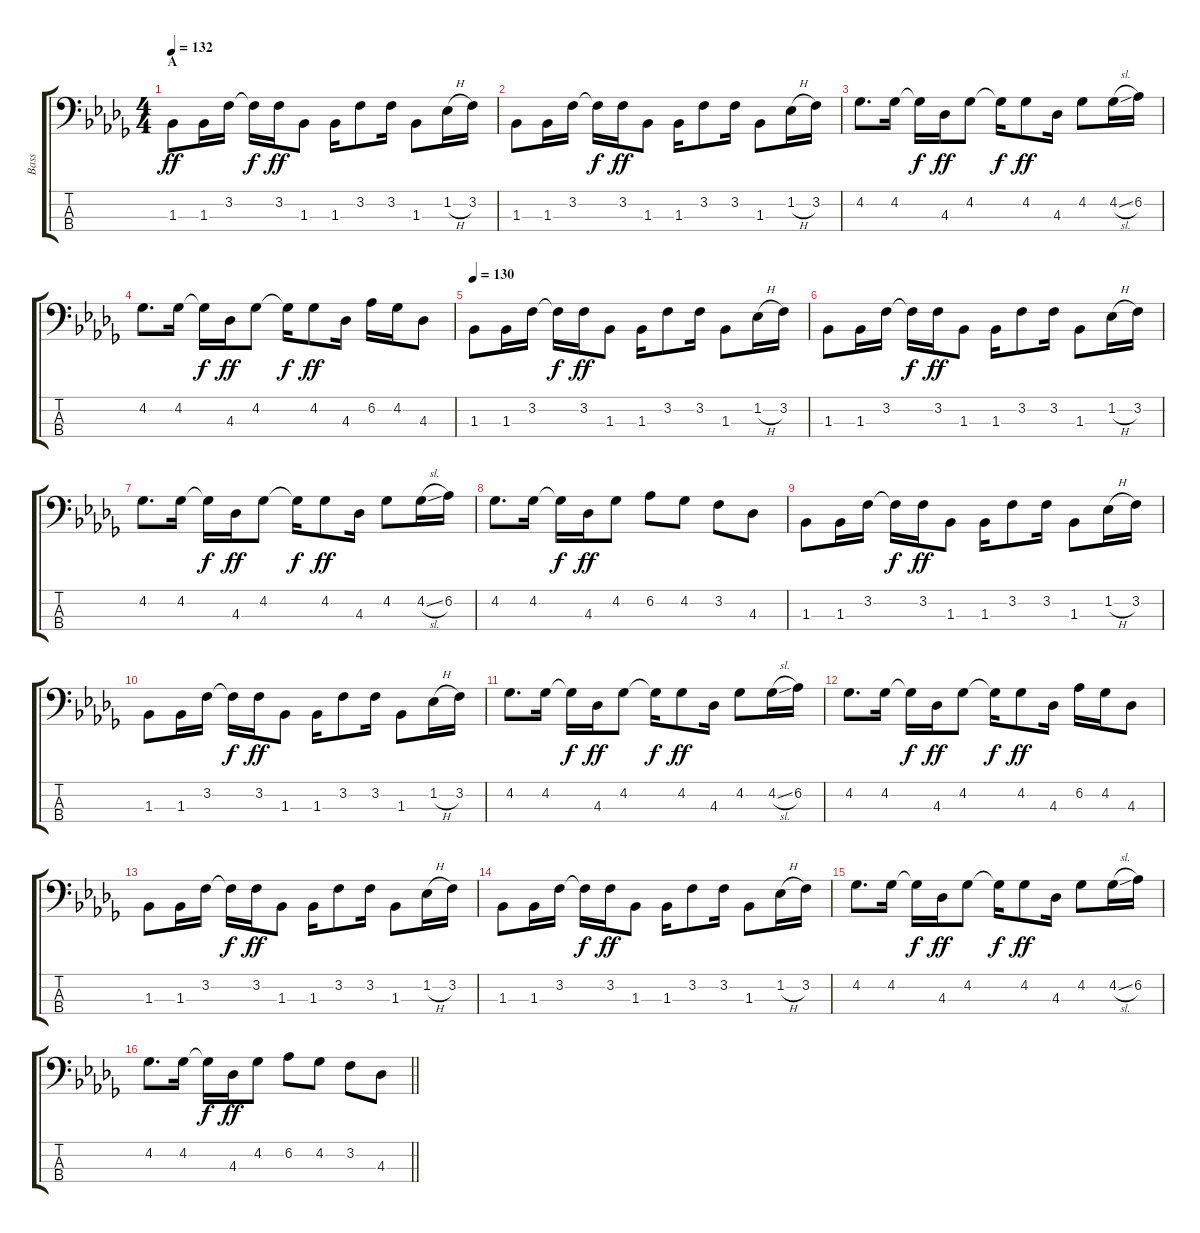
\track ("Bass" "Bass") {instrument electricbassfinger}
\staff {score tabs}
\tuning (G2 D2 A1 E1) {hide}
\ts (4 4)
\section ("" "A")
\tempo 132
\clef f4
\ks db
1.3.8{dy ff} 1.3.16 3.2.16 3.2{t}.16{dy f} 3.2.16{dy ff} 1.3.8 1.3.16 3.2.8 3.2.16 1.3.8 1.2{h}.16 3.2.16 |
1.3.8 1.3.16 3.2.16 3.2{t}.16{dy f} 3.2.16{dy ff} 1.3.8 1.3.16 3.2.8 3.2.16 1.3.8 1.2{h}.16 3.2.16 |
4.2.8{d} 4.2.16 4.2{t}.16{dy f} 4.3.16{dy ff} 4.2.8 4.2{t}.16{dy f} 4.2.8{dy ff} 4.3.16 4.2.8 4.2{sl}.16 6.2.16 |
4.2.8{d} 4.2.16 4.2{t}.16{dy f} 4.3.16{dy ff} 4.2.8 4.2{t}.16{dy f} 4.2.8{dy ff} 4.3.16 6.2.16 4.2.16 4.3.8 |
\tempo 130
1.3.8 1.3.16 3.2.16 3.2{t}.16{dy f} 3.2.16{dy ff} 1.3.8 1.3.16 3.2.8 3.2.16 1.3.8 1.2{h}.16 3.2.16 |
1.3.8 1.3.16 3.2.16 3.2{t}.16{dy f} 3.2.16{dy ff} 1.3.8 1.3.16 3.2.8 3.2.16 1.3.8 1.2{h}.16 3.2.16 |
4.2.8{d} 4.2.16 4.2{t}.16{dy f} 4.3.16{dy ff} 4.2.8 4.2{t}.16{dy f} 4.2.8{dy ff} 4.3.16 4.2.8 4.2{sl}.16 6.2.16 |
4.2.8{d} 4.2.16 4.2{t}.16{dy f} 4.3.16{dy ff} 4.2.8 6.2.8 4.2.8 3.2.8 4.3.8 |
1.3.8 1.3.16 3.2.16 3.2{t}.16{dy f} 3.2.16{dy ff} 1.3.8 1.3.16 3.2.8 3.2.16 1.3.8 1.2{h}.16 3.2.16 |
1.3.8 1.3.16 3.2.16 3.2{t}.16{dy f} 3.2.16{dy ff} 1.3.8 1.3.16 3.2.8 3.2.16 1.3.8 1.2{h}.16 3.2.16 |
4.2.8{d} 4.2.16 4.2{t}.16{dy f} 4.3.16{dy ff} 4.2.8 4.2{t}.16{dy f} 4.2.8{dy ff} 4.3.16 4.2.8 4.2{sl}.16 6.2.16 |
4.2.8{d} 4.2.16 4.2{t}.16{dy f} 4.3.16{dy ff} 4.2.8 4.2{t}.16{dy f} 4.2.8{dy ff} 4.3.16 6.2.16 4.2.16 4.3.8 |
1.3.8 1.3.16 3.2.16 3.2{t}.16{dy f} 3.2.16{dy ff} 1.3.8 1.3.16 3.2.8 3.2.16 1.3.8 1.2{h}.16 3.2.16 |
1.3.8 1.3.16 3.2.16 3.2{t}.16{dy f} 3.2.16{dy ff} 1.3.8 1.3.16 3.2.8 3.2.16 1.3.8 1.2{h}.16 3.2.16 |
4.2.8{d} 4.2.16 4.2{t}.16{dy f} 4.3.16{dy ff} 4.2.8 4.2{t}.16{dy f} 4.2.8{dy ff} 4.3.16 4.2.8 4.2{sl}.16 6.2.16 |
\barLineRight lightlight
4.2.8{d} 4.2.16 4.2{t}.16{dy f} 4.3.16{dy ff} 4.2.8 6.2.8 4.2.8 3.2.8 4.3.8
